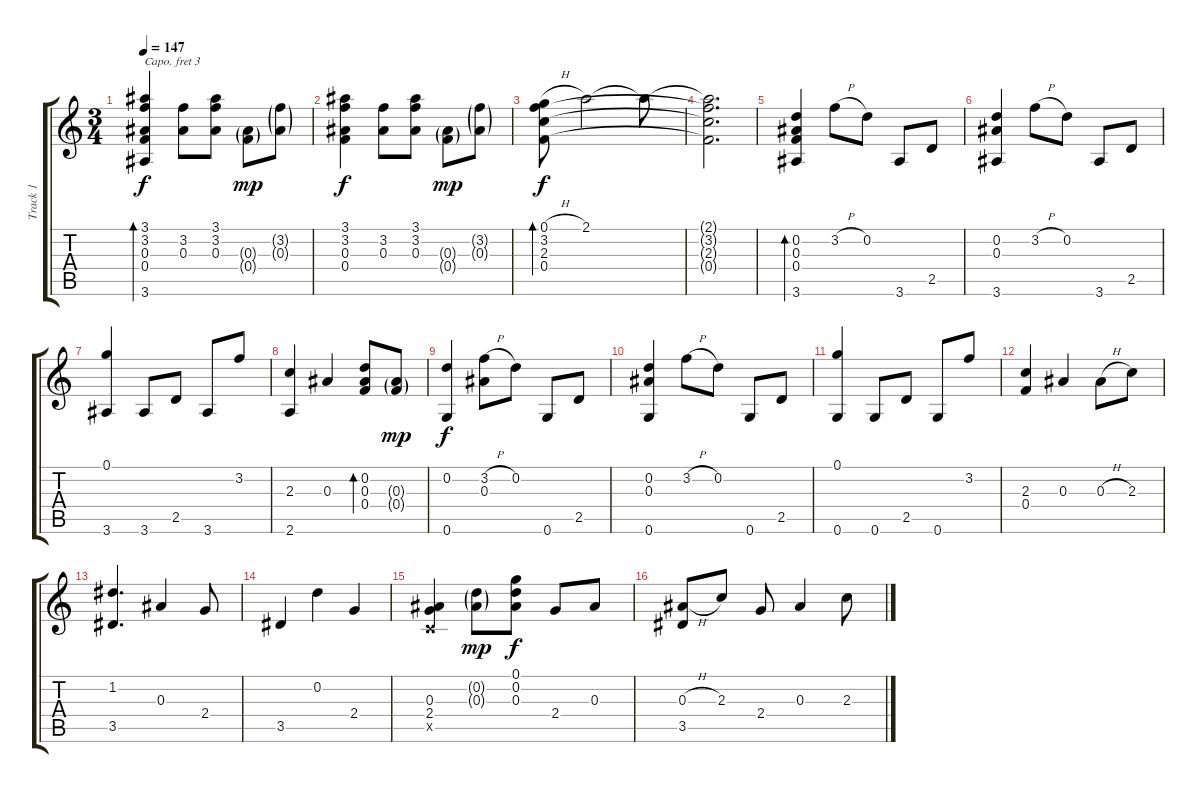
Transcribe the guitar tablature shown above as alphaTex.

\track ("Track 1" "Track 1") {instrument acousticguitarsteel}
\staff {score tabs}
\capo 3
\tuning (E4 B3 G3 D3 A2 E2) {hide}
\ts (3 4)
\tempo 147
\clef g2
\ks c
(3.1 3.2 0.3 0.4 3.6).4{bd 120 dy f} (3.2 0.3).8 (3.1 3.2 0.3).8 (0.3{g} 0.4{g}).8{dy mp} (3.2{g} 0.3{g}).8 |
(3.1 3.2 0.3 0.4).4{dy f} (3.2 0.3).8 (3.1 3.2 0.3).8 (0.3{g} 0.4{g}).8{dy mp} (3.2{g} 0.3{g}).8 |
(0.1{h} 3.2 2.3 0.4).8{bd 120 dy f} 2.1.2 2.1{t}.8 |
(2.1{t} 3.2{t} 2.3{t} 0.4{t}).2{d} |
(0.2 0.3 0.4 3.6).4{bd 120} 3.2{h}.8 0.2.8 3.6.8 2.5.8 |
(0.2 0.3 3.6).4 3.2{h}.8 0.2.8 3.6.8 2.5.8 |
(0.1 3.6).4 3.6.8 2.5.8 3.6.8 3.2.8 |
(2.3 2.6).4 0.3.4 (0.2 0.3 0.4).8{bd 60} (0.3{g} 0.4{g}).8{dy mp} |
(0.2 0.6).4{dy f} (3.2{h} 0.3).8 0.2.8 0.6.8 2.5.8 |
(0.2 0.3 0.6).4 3.2{h}.8 0.2.8 0.6.8 2.5.8 |
(0.1 0.6).4 0.6.8 2.5.8 0.6.8 3.2.8 |
(2.3 0.4).4 0.3.4 0.3{h}.8 2.3.8 |
(1.2 3.5).4{d} 0.3.4 2.4.8 |
3.5.4 0.2.4 2.4.4 |
(0.3 2.4 0.5{x}).4 (0.2{g} 0.3{g}).8{dy mp} (0.1 0.2 0.3).8{dy f} 2.4.8 0.3.8 |
(0.3{h} 3.5).8 2.3.8 2.4.8 0.3.4 2.3.8
